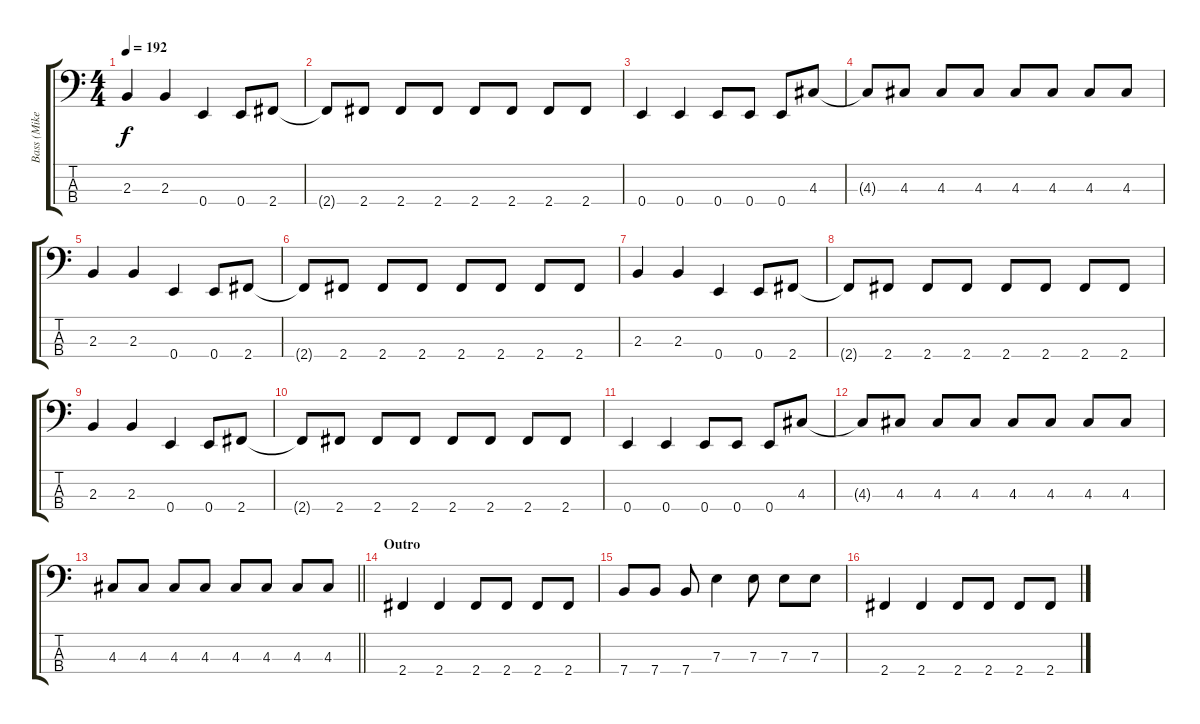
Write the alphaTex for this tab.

\track ("Bass (Mike Dirnt)" "Bass (Mike") {instrument electricbasspick}
\staff {score tabs}
\tuning (G2 D2 A1 E1) {hide}
\ts (4 4)
\tempo 192
\clef f4
\ks c
2.3.4{dy f} 2.3.4 0.4.4 0.4.8 2.4.8 |
2.4{t}.8 2.4.8 2.4.8 2.4.8 2.4.8 2.4.8 2.4.8 2.4.8 |
0.4.4 0.4.4 0.4.8 0.4.8 0.4.8 4.3.8 |
4.3{t}.8 4.3.8 4.3.8 4.3.8 4.3.8 4.3.8 4.3.8 4.3.8 |
2.3.4 2.3.4 0.4.4 0.4.8 2.4.8 |
2.4{t}.8 2.4.8 2.4.8 2.4.8 2.4.8 2.4.8 2.4.8 2.4.8 |
2.3.4 2.3.4 0.4.4 0.4.8 2.4.8 |
2.4{t}.8 2.4.8 2.4.8 2.4.8 2.4.8 2.4.8 2.4.8 2.4.8 |
2.3.4 2.3.4 0.4.4 0.4.8 2.4.8 |
2.4{t}.8 2.4.8 2.4.8 2.4.8 2.4.8 2.4.8 2.4.8 2.4.8 |
0.4.4 0.4.4 0.4.8 0.4.8 0.4.8 4.3.8 |
4.3{t}.8 4.3.8 4.3.8 4.3.8 4.3.8 4.3.8 4.3.8 4.3.8 |
\barLineRight lightlight
4.3.8 4.3.8 4.3.8 4.3.8 4.3.8 4.3.8 4.3.8 4.3.8 |
\section ("" "Outro")
2.4.4 2.4.4 2.4.8 2.4.8 2.4.8 2.4.8 |
7.4.8 7.4.8 7.4.8 7.3.4 7.3.8 7.3.8 7.3.8 |
2.4.4 2.4.4 2.4.8 2.4.8 2.4.8 2.4.8
